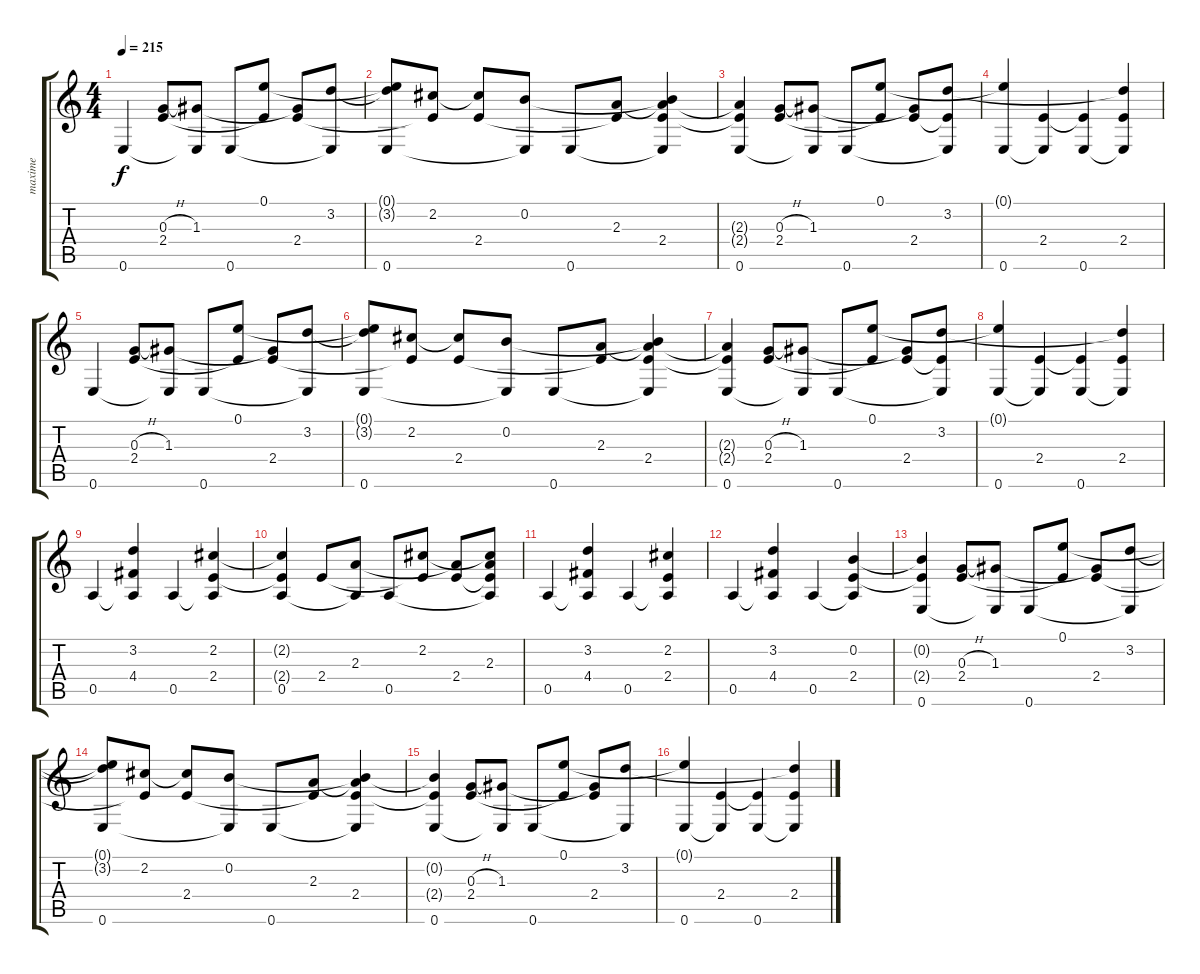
\track ("maxime" "maxime") {instrument acousticguitarnylon}
\staff {score tabs}
\tuning (E4 B3 G3 D3 A2 E2) {hide}
\ts (4 4)
\tempo 215
\clef g2
\ks c
0.6.4{dy f} (0.3{h} 2.4).8 (1.3 0.6{t}).8 0.6.8 (0.1 2.4{t}).8 (1.3{t} 2.4).8 (3.2 0.6{t}).8 |
(0.1{t} 3.2{t} 0.6).8 (2.2 2.4{t}).8 (2.2{t} 2.4).8 (0.2 0.6{t}).8 0.6.8 (2.3 2.4{t}).8 (0.2{t} 2.3{t} 2.4 0.6{t}).4 |
(2.3{t} 2.4{t} 0.6).4 (0.3{h} 2.4).8 (1.3 0.6{t}).8 0.6.8 (0.1 2.4{t}).8 (1.3{t} 2.4).8 (3.2 2.4{t} 0.6{t}).8 |
(0.1{t} 0.6).4 (2.4 0.6{t}).4 (2.4{t} 0.6).4 (3.2{t} 2.4 0.6{t}).4 |
0.6.4 (0.3{h} 2.4).8 (1.3 0.6{t}).8 0.6.8 (0.1 2.4{t}).8 (1.3{t} 2.4).8 (3.2 0.6{t}).8 |
(0.1{t} 3.2{t} 0.6).8 (2.2 2.4{t}).8 (2.2{t} 2.4).8 (0.2 0.6{t}).8 0.6.8 (2.3 2.4{t}).8 (0.2{t} 2.3{t} 2.4 0.6{t}).4 |
(2.3{t} 2.4{t} 0.6).4 (0.3{h} 2.4).8 (1.3 0.6{t}).8 0.6.8 (0.1 2.4{t}).8 (1.3{t} 2.4).8 (3.2 2.4{t} 0.6{t}).8 |
(0.1{t} 0.6).4 (2.4 0.6{t}).4 (2.4{t} 0.6).4 (3.2{t} 2.4 0.6{t}).4 |
0.5.4 (3.2 4.4 0.5{t}).4 0.5.4 (2.2 2.4 0.5{t}).4 |
(2.2{t} 2.4{t} 0.5).4 2.4.8 (2.3 0.5{t}).8 0.5.8 (2.2 2.4{t}).8 (2.3{t} 2.4).8 (2.2{t} 2.3 2.4{t} 0.5{t}).8 |
0.5.4 (3.2 4.4 0.5{t}).4 0.5.4 (2.2 2.4 0.5{t}).4 |
0.5.4 (3.2 4.4 0.5{t}).4 0.5.4 (0.2 2.4 0.5{t}).4 |
(0.2{t} 2.4{t} 0.6).4 (0.3{h} 2.4).8 (1.3 0.6{t}).8 0.6.8 (0.1 2.4{t}).8 (1.3{t} 2.4).8 (3.2 0.6{t}).8 |
(0.1{t} 3.2{t} 0.6).8 (2.2 2.4{t}).8 (2.2{t} 2.4).8 (0.2 0.6{t}).8 0.6.8 (2.3 2.4{t}).8 (0.2{t} 2.3{t} 2.4 0.6{t}).4 |
(0.2{t} 2.4{t} 0.6).4 (0.3{h} 2.4).8 (1.3 0.6{t}).8 0.6.8 (0.1 2.4{t}).8 (1.3{t} 2.4).8 (3.2 0.6{t}).8 |
(0.1{t} 0.6).4 (2.4 0.6{t}).4 (2.4{t} 0.6).4 (3.2{t} 2.4 0.6{t}).4
